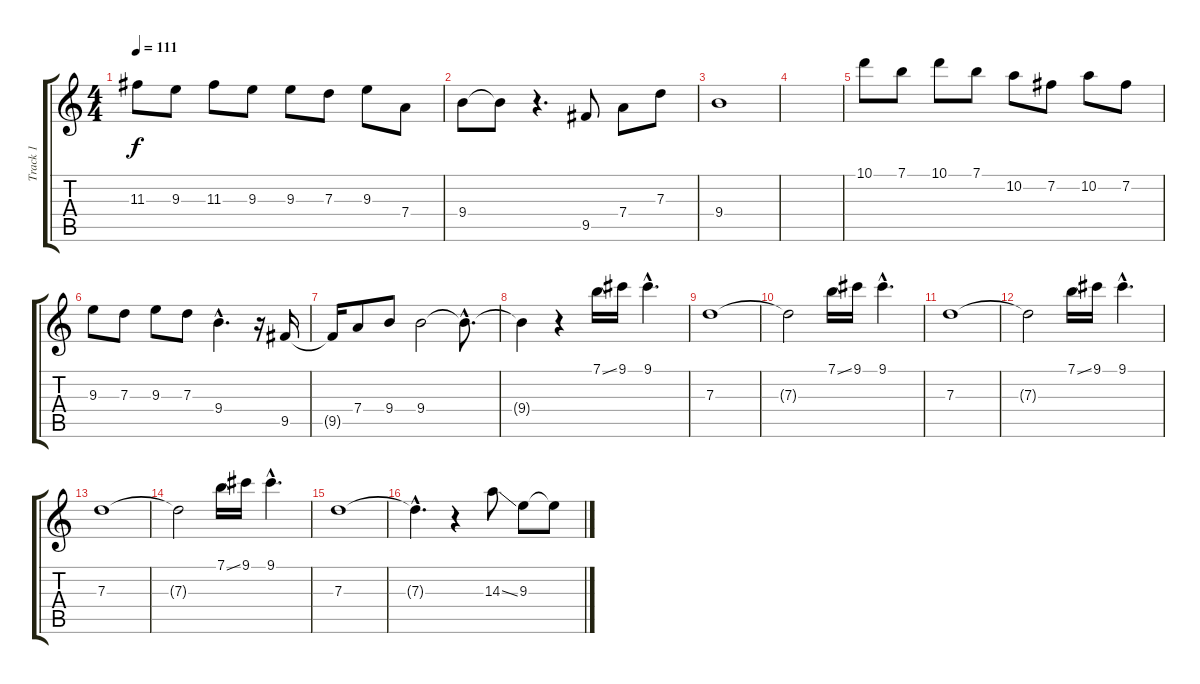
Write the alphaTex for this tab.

\track ("Track 1" "Track 1") {instrument acousticguitarnylon}
\staff {score tabs}
\tuning (E4 B3 G3 D3 A2 E2) {hide}
\ts (4 4)
\tempo 111
\clef g2
\ks c
11.3.8{dy f} 9.3.8 11.3.8 9.3.8 9.3.8 7.3.8 9.3.8 7.4.8 |
9.4.8 9.4{t}.8 r.4{d} 9.5.8 7.4.8 7.3.8 |
9.4.1 |
|
10.1.8 7.1.8 10.1.8 7.1.8 10.2.8 7.2.8 10.2.8 7.2.8 |
9.3.8 7.3.8 9.3.8 7.3.8 9.4{hac}.4{d} r.16 9.5.16 |
9.5{t}.16 7.4.8 9.4.8 9.4.2 9.4{hac t}.8{d} |
9.4{t}.4 r.4 7.1{ss}.16 9.1.16 9.1{hac}.4{d} |
7.3.1 |
7.3{t}.2 7.1{ss}.16 9.1.16 9.1{hac}.4{d} |
7.3.1 |
7.3{t}.2 7.1{ss}.16 9.1.16 9.1{hac}.4{d} |
7.3.1 |
7.3{t}.2 7.1{ss}.16 9.1.16 9.1{hac}.4{d} |
7.3.1 |
7.3{hac t}.4{d} r.4 14.3{ss}.8 9.3.8 9.3{t}.8
